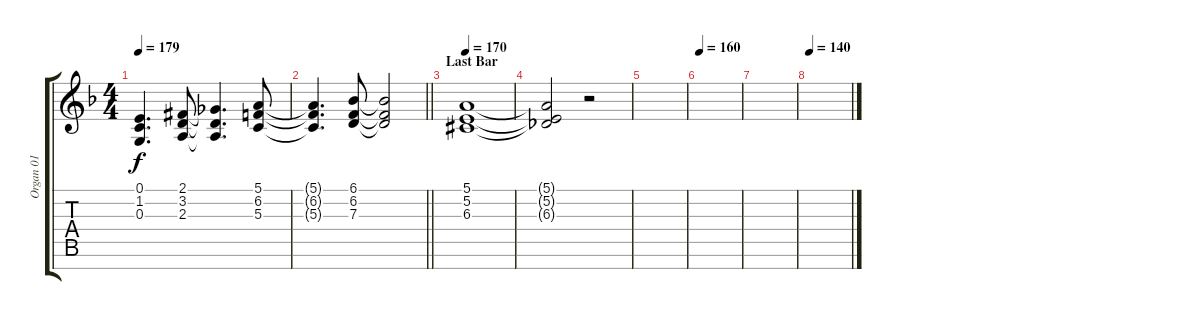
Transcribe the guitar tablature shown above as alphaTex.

\track ("Organ 01" "Organ 01") {instrument drawbarorgan}
\staff {score tabs}
\tuning (E4 B3 G3 D3 A2 E2 B1) {hide}
\ts (4 4)
\tempo 179
\clef g2
\ks dminor
(0.1{t} 1.2{t} 0.3{t}).4{d dy f} (2.1{acc #} 3.2 2.3).8 (2.1{t} 3.2{t} 2.3{t}).4{d} (5.1 6.2 5.3).8 |
\barLineRight lightlight
(5.1{t} 6.2{t} 5.3{t}).4{d} (6.1 6.2 7.3).8 (6.1{t} 6.2{t} 7.3{t}).2 |
\section ("" "Last Bar")
\tempo 170
(5.1 5.2 6.3{acc #}).1 |
(5.1{t} 5.2{t} 6.3{t}).2 r.2 |
|
\tempo 160
|
|
\tempo 140
